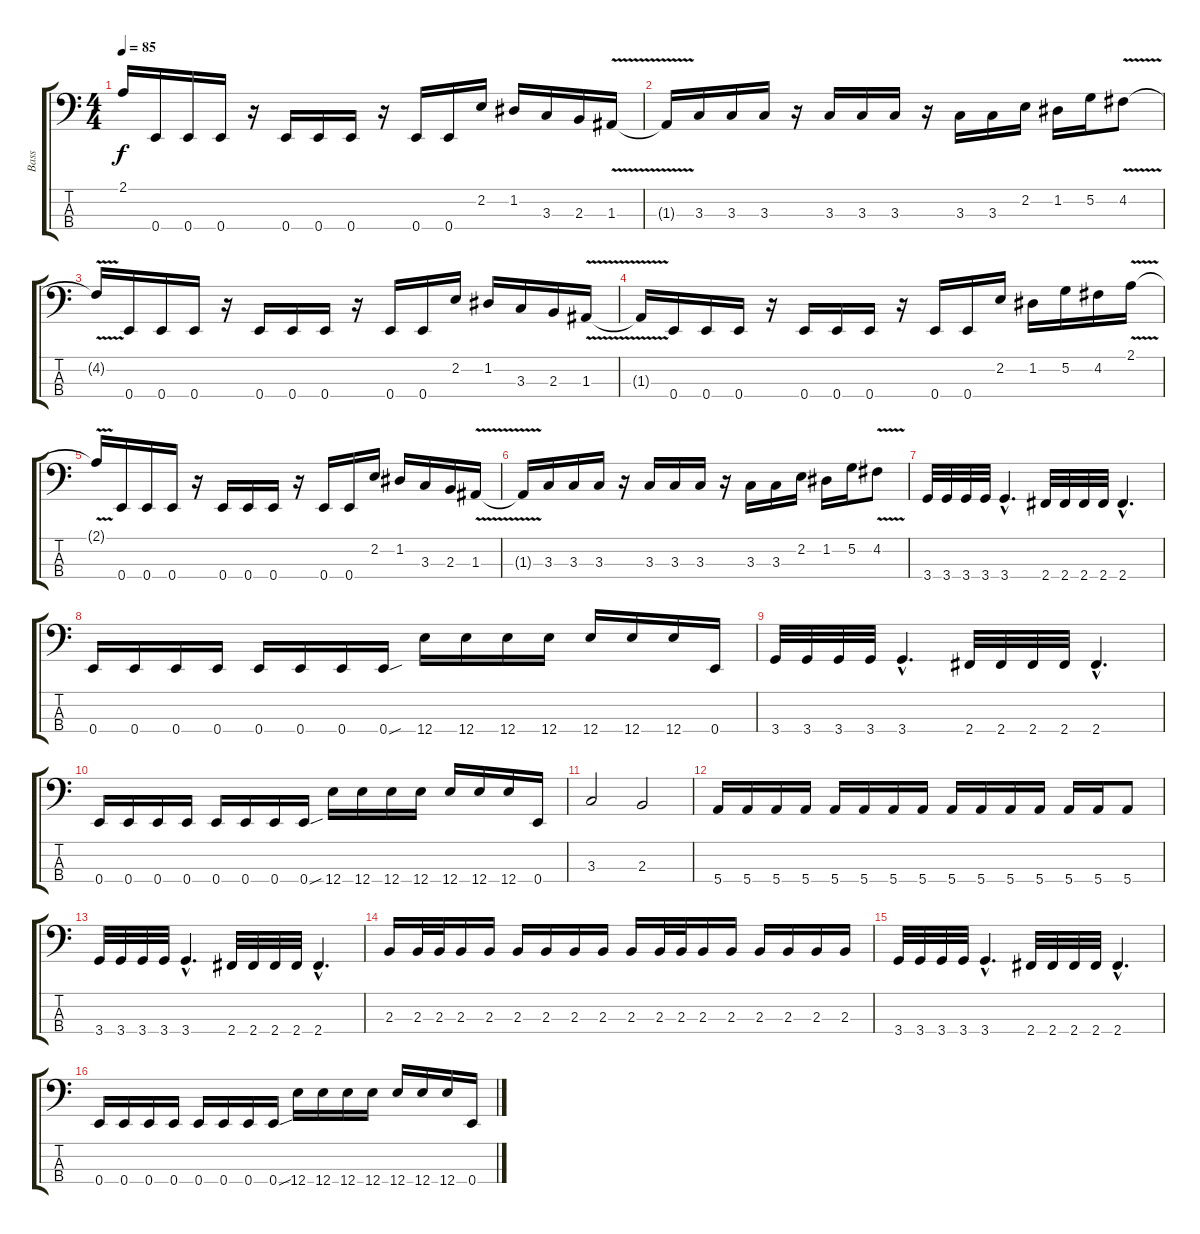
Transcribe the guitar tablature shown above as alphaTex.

\track ("Bass" "Bass") {instrument electricbasspick}
\staff {score tabs}
\tuning (G2 D2 A1 E1) {hide}
\ts (4 4)
\tempo 85
\clef f4
\ks c
2.1{t}.16{dy f} 0.4.16 0.4.16 0.4.16 r.16 0.4.16 0.4.16 0.4.16 r.16 0.4.16 0.4.16 2.2.16 1.2.16 3.3.16 2.3.16 1.3{v}.16 |
1.3{t}.16 3.3.16 3.3.16 3.3.16 r.16 3.3.16 3.3.16 3.3.16 r.16 3.3.16 3.3.16 2.2.16 1.2.16 5.2.16 4.2{v}.8 |
4.2{t}.16 0.4.16 0.4.16 0.4.16 r.16 0.4.16 0.4.16 0.4.16 r.16 0.4.16 0.4.16 2.2.16 1.2.16 3.3.16 2.3.16 1.3{v}.16 |
1.3{t}.16 0.4.16 0.4.16 0.4.16 r.16 0.4.16 0.4.16 0.4.16 r.16 0.4.16 0.4.16 2.2.16 1.2.16 5.2.16 4.2.16 2.1{v}.16 |
2.1{t}.16 0.4.16 0.4.16 0.4.16 r.16 0.4.16 0.4.16 0.4.16 r.16 0.4.16 0.4.16 2.2.16 1.2.16 3.3.16 2.3.16 1.3{v}.16 |
1.3{t}.16 3.3.16 3.3.16 3.3.16 r.16 3.3.16 3.3.16 3.3.16 r.16 3.3.16 3.3.16 2.2.16 1.2.16 5.2.16 4.2{v}.8 |
3.4.32 3.4.32 3.4.32 3.4.32 3.4{hac}.4{d} 2.4.32 2.4.32 2.4.32 2.4.32 2.4{hac}.4{d} |
0.4.16 0.4.16 0.4.16 0.4.16 0.4.16 0.4.16 0.4.16 0.4{sou}.16 12.4.16 12.4.16 12.4.16 12.4.16 12.4.16 12.4.16 12.4.16 0.4.16 |
3.4.32 3.4.32 3.4.32 3.4.32 3.4{hac}.4{d} 2.4.32 2.4.32 2.4.32 2.4.32 2.4{hac}.4{d} |
0.4.16 0.4.16 0.4.16 0.4.16 0.4.16 0.4.16 0.4.16 0.4{sou}.16 12.4.16 12.4.16 12.4.16 12.4.16 12.4.16 12.4.16 12.4.16 0.4.16 |
3.3.2 2.3.2 |
5.4.16 5.4.16 5.4.16 5.4.16 5.4.16 5.4.16 5.4.16 5.4.16 5.4.16 5.4.16 5.4.16 5.4.16 5.4.16 5.4.16 5.4.8 |
3.4.32 3.4.32 3.4.32 3.4.32 3.4{hac}.4{d} 2.4.32 2.4.32 2.4.32 2.4.32 2.4{hac}.4{d} |
2.3.16 2.3.32 2.3.32 2.3.16 2.3.16 2.3.16 2.3.16 2.3.16 2.3.16 2.3.16 2.3.32 2.3.32 2.3.16 2.3.16 2.3.16 2.3.16 2.3.16 2.3.16 |
3.4.32 3.4.32 3.4.32 3.4.32 3.4{hac}.4{d} 2.4.32 2.4.32 2.4.32 2.4.32 2.4{hac}.4{d} |
0.4.16 0.4.16 0.4.16 0.4.16 0.4.16 0.4.16 0.4.16 0.4{sou}.16 12.4.16 12.4.16 12.4.16 12.4.16 12.4.16 12.4.16 12.4.16 0.4.16
